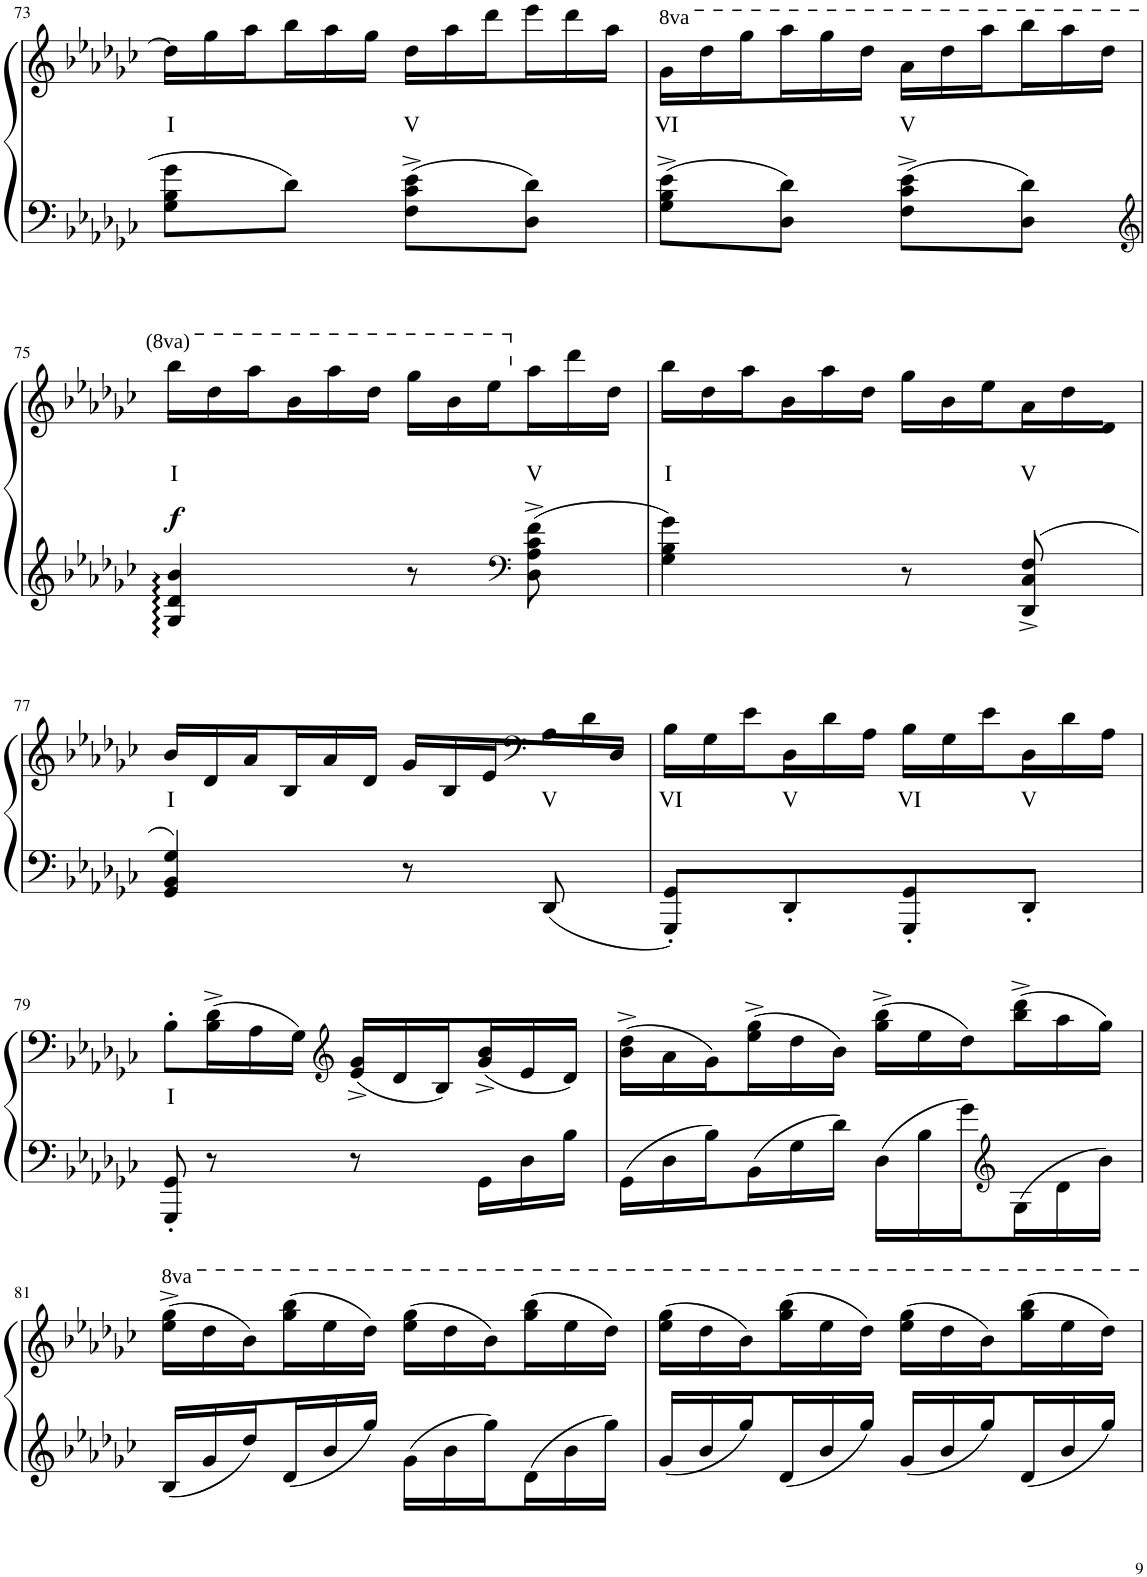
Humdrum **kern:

**kern	**kern	**text	**dynam
*part1	*part1	*part1	*part1
*staff2	*staff1	*staff1	*staff1/2
*I"Piano	*	*	*
*I'Pno	*	*	*
!!LO:PB:g=z
*clefF4	*clefG2	*	*
*k[b-e-a-d-g-c-]	*k[b-e-a-d-g-c-]	*	*
*M2/4	*M2/4	*	*
*	*Xtuplet	*	*
=73	=73	=73	=73
!	!	!LO:LY:b	!
8G-\ 8B-\ 8g-\L	24dd-\LL]	I	.
.	24gg-\	.	.
.	24aa-\	.	.
8d-\J	24bb-\	.	.
.	24aa-\	.	.
.	24gg-\JJ	.	.
!	!	!LO:LY:b	!
8F\^ 8c-\^ 8e-\^L	24dd-\LL	V	.
.	24aa-\	.	.
.	24ddd-\	.	.
8D-\ 8d-\J	24eee-\	.	.
.	24ddd-\	.	.
.	24aa-\JJ	.	.
=74	=74	=74	=74
*	*8va	*	*
!	!	!LO:LY:b	!
8G-\^ 8B-\^ 8e-\^L	24gg-\LL	VI	.
.	24ddd-\	.	.
.	24ggg-\	.	.
8D-\ 8d-\J	24aaa-\	.	.
.	24ggg-\	.	.
.	24ddd-\JJ	.	.
!	!	!LO:LY:b	!
8F\^ 8c-\^ 8e-\^L	24aa-\LL	V	.
.	24ddd-\	.	.
.	24aaa-\	.	.
8D-\ 8d-\J	24bbb-\	.	.
.	24aaa-\	.	.
.	24ddd-\JJ	.	.
!!LO:LB:g=z
=75	=75	=75	=75
*clefG2	*	*	*
!	!	!LO:LY:b	!LO:DY:b
4G-/ 4d-/ 4b-/	24bbb-\LL	I	f
.	24ddd-\	.	.
.	24aaa-\	.	.
.	24bb-\	.	.
.	24aaa-\	.	.
.	24ddd-\JJ	.	.
8r	24ggg-\LL	.	.
.	24bb-\	.	.
.	24eee-\	.	.
*clefF4	*	*	*
*	*X8va	*	*
!	!	!LO:LY:b	!
8D-\^ 8A-\^ 8c-\^ 8f\^	24aa-\	V	.
.	24ddd-\	.	.
.	24dd-\JJ	.	.
=76	=76	=76	=76
!	!	!LO:LY:b	!
4G-\ 4B-\ 4g-\	24bb-\LL	I	.
.	24dd-\	.	.
.	24aa-\	.	.
.	24b-\	.	.
.	24aa-\	.	.
.	24dd-\JJ	.	.
8r	24gg-\LL	.	.
.	24b-\	.	.
.	24ee-\	.	.
!	!	!LO:LY:b	!
8DD-/^ 8C-/^ 8F/^	24a-\	V	.
.	24dd-\	.	.
.	24d-\JJ	.	.
!!LO:LB:g=z
=77	=77	=77	=77
!	!	!LO:LY:b	!
4GG-/ 4BB-/ 4G-/	24b-/LL	I	.
.	24d-/	.	.
.	24a-/	.	.
.	24B-/	.	.
.	24a-/	.	.
.	24d-/JJ	.	.
8r	24g-/LL	.	.
.	24B-/	.	.
.	24e-/	.	.
*	*clefF4	*	*
!	!	!LO:LY:b	!
8DD-/	24A-\	V	.
.	24d-\	.	.
.	24D-/JJ	.	.
=78	=78	=78	=78
!	!	!LO:LY:b	!
8GGG-/' 8GG-/'L	24B-\LL	VI	.
.	24G-\	.	.
.	24e-\	.	.
!	!	!LO:LY:b	!
8DD-'/	24D-\	V	.
.	24d-\	.	.
.	24A-\JJ	.	.
!	!	!LO:LY:b	!
8GGG-/' 8GG-/'	24B-\LL	VI	.
.	24G-\	.	.
.	24e-\	.	.
!	!	!LO:LY:b	!
8DD-'/J	24D-\	V	.
.	24d-\	.	.
.	24A-\JJ	.	.
!!LO:LB:g=z
=79	=79	=79	=79
!	!	!LO:LY:b	!
8GGG-/' 8GG-/'	8B-'\L	I	.
8r	(24B-\^ 24d-\^L	.	.
.	24A-\	.	.
.	24G-\JJ)	.	.
*	*clefG2	*	*
8r	(24e-/^ 24g-/^LL	.	.
.	24d-/	.	.
.	24B-/)	.	.
*Xtuplet	*	*	*
24GG-\LL	(24g-/^ 24b-/^	.	.
24D-\	24e-/	.	.
24B-\JJ	24d-/JJ)	.	.
=80	=80	=80	=80
24GG-\LL	(24b-\^ 24dd-\^LL	.	.
24D-\	24a-\	.	.
24B-\	24g-\)	.	.
24BB-\	(24ee-\^ 24gg-\^	.	.
24G-\	24dd-\	.	.
24d-\JJ	24b-\JJ)	.	.
24D-\LL	(24gg-\^ 24bb-\^LL	.	.
24B-\	24ee-\	.	.
24g-\	24dd-\)	.	.
*clefG2	*	*	*
24G-\	(24bb-\^ 24ddd-\^	.	.
24d-\	24aa-\	.	.
24b-\JJ	24gg-\JJ)	.	.
!!LO:LB:g=z
=81	=81	=81	=81
24B-/LL	(24eee-\^ 24ggg-\^LL	.	.
24g-/	24ddd-\	.	.
24dd-/	24bb-\)	.	.
24d-/	(24ggg-\ 24bbb-\	.	.
24b-/	24eee-\	.	.
24gg-/JJ	24ddd-\JJ)	.	.
24g-\LL	(24eee-\ 24ggg-\LL	.	.
24b-\	24ddd-\	.	.
24gg-\	24bb-\)	.	.
24d-\	(24ggg-\ 24bbb-\	.	.
24b-\	24eee-\	.	.
24gg-\JJ	24ddd-\JJ)	.	.
=82	=82	=82	=82
24g-/LL	(24eee-\ 24ggg-\LL	.	.
24b-/	24ddd-\	.	.
24gg-/	24bb-\)	.	.
24d-/	(24ggg-\ 24bbb-\	.	.
24b-/	24eee-\	.	.
24gg-/JJ	24ddd-\JJ)	.	.
24g-/LL	(24eee-\ 24ggg-\LL	.	.
24b-/	24ddd-\	.	.
24gg-/	24bb-\)	.	.
24d-/	(24ggg-\ 24bbb-\	.	.
24b-/	24eee-\	.	.
24gg-/JJ	24ddd-\JJ)	.	.
=	=	=	=
*-	*-	*-	*-
